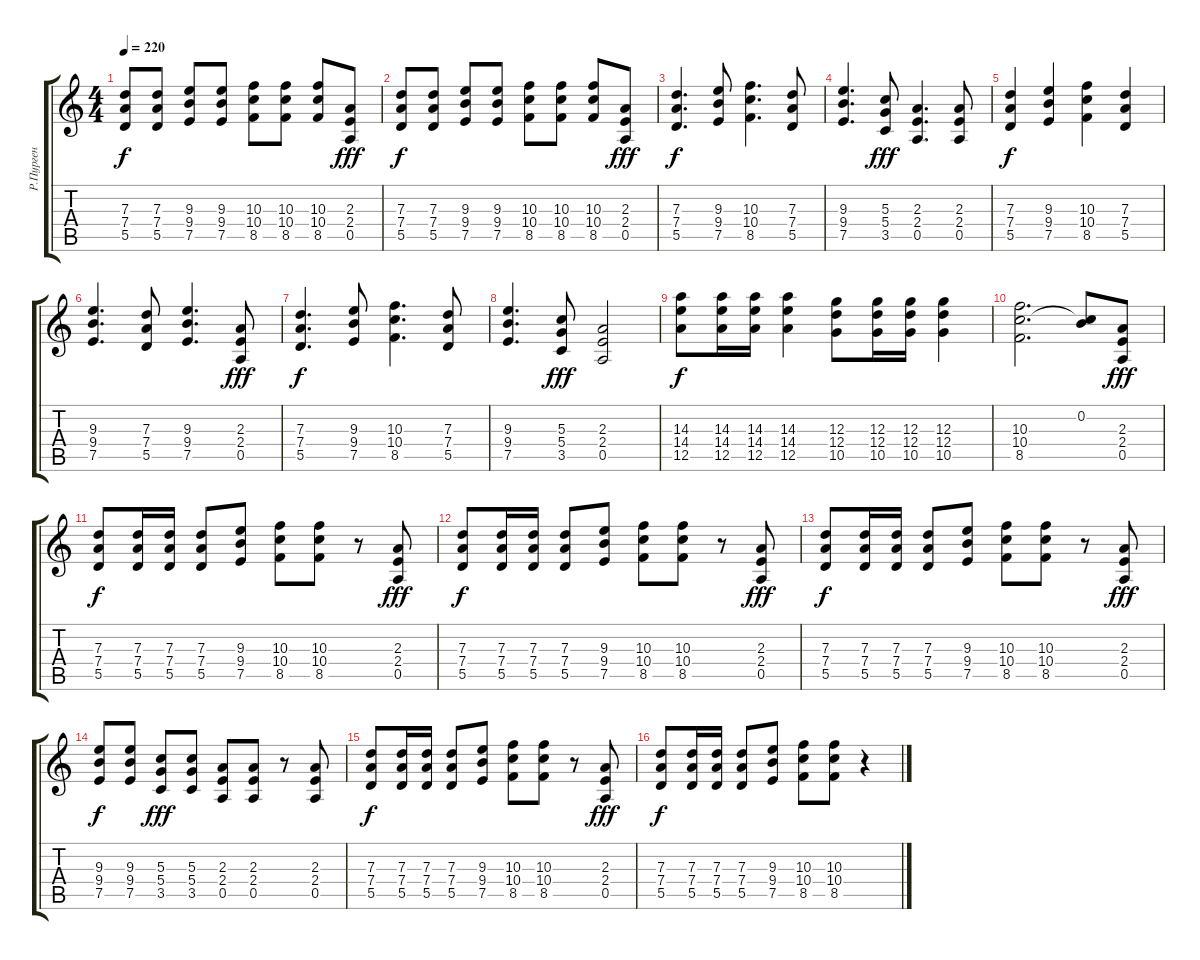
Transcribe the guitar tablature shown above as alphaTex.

\track ("Р.Пурген" "Р.Пурген") {instrument overdrivenguitar}
\staff {score tabs}
\tuning (E4 B3 G3 D3 A2 E2) {hide}
\ts (4 4)
\tempo 220
\clef g2
\ks c
(7.3 7.4 5.5).8{dy f} (7.3 7.4 5.5).8 (9.3 9.4 7.5).8 (9.3 9.4 7.5).8 (10.3 10.4 8.5).8 (10.3 10.4 8.5).8 (10.3 10.4 8.5).8 (2.3 2.4 0.5).8{dy fff} |
(7.3 7.4 5.5).8{dy f} (7.3 7.4 5.5).8 (9.3 9.4 7.5).8 (9.3 9.4 7.5).8 (10.3 10.4 8.5).8 (10.3 10.4 8.5).8 (10.3 10.4 8.5).8 (2.3 2.4 0.5).8{dy fff} |
(7.3 7.4 5.5).4{d dy f} (9.3 9.4 7.5).8 (10.3 10.4 8.5).4{d} (7.3 7.4 5.5).8 |
(9.3 9.4 7.5).4{d} (5.3 5.4 3.5).8{dy fff} (2.3 2.4 0.5).4{d} (2.3 2.4 0.5).8 |
(7.3 7.4 5.5).4{dy f} (9.3 9.4 7.5).4 (10.3 10.4 8.5).4 (7.3 7.4 5.5).4 |
(9.3 9.4 7.5).4{d} (7.3 7.4 5.5).8 (9.3 9.4 7.5).4{d} (2.3 2.4 0.5).8{dy fff} |
(7.3 7.4 5.5).4{d dy f} (9.3 9.4 7.5).8 (10.3 10.4 8.5).4{d} (7.3 7.4 5.5).8 |
(9.3 9.4 7.5).4{d} (5.3 5.4 3.5).8{dy fff} (2.3 2.4 0.5).2 |
(14.3 14.4 12.5).8{dy f} (14.3 14.4 12.5).16 (14.3 14.4 12.5).16 (14.3 14.4 12.5).4 (12.3 12.4 10.5).8 (12.3 12.4 10.5).16 (12.3 12.4 10.5).16 (12.3 12.4 10.5).4 |
(10.3 10.4 8.5).2{d} (0.2 10.4{t}).8 (2.3 2.4 0.5).8{dy fff} |
(7.3 7.4 5.5).8{dy f} (7.3 7.4 5.5).16 (7.3 7.4 5.5).16 (7.3 7.4 5.5).8 (9.3 9.4 7.5).8 (10.3 10.4 8.5).8 (10.3 10.4 8.5).8 r.8 (2.3 2.4 0.5).8{dy fff} |
(7.3 7.4 5.5).8{dy f} (7.3 7.4 5.5).16 (7.3 7.4 5.5).16 (7.3 7.4 5.5).8 (9.3 9.4 7.5).8 (10.3 10.4 8.5).8 (10.3 10.4 8.5).8 r.8 (2.3 2.4 0.5).8{dy fff} |
(7.3 7.4 5.5).8{dy f} (7.3 7.4 5.5).16 (7.3 7.4 5.5).16 (7.3 7.4 5.5).8 (9.3 9.4 7.5).8 (10.3 10.4 8.5).8 (10.3 10.4 8.5).8 r.8 (2.3 2.4 0.5).8{dy fff} |
(9.3 9.4 7.5).8{dy f} (9.3 9.4 7.5).8 (5.3 5.4 3.5).8{dy fff} (5.3 5.4 3.5).8 (2.3 2.4 0.5).8 (2.3 2.4 0.5).8 r.8 (2.3 2.4 0.5).8 |
(7.3 7.4 5.5).8{dy f} (7.3 7.4 5.5).16 (7.3 7.4 5.5).16 (7.3 7.4 5.5).8 (9.3 9.4 7.5).8 (10.3 10.4 8.5).8 (10.3 10.4 8.5).8 r.8 (2.3 2.4 0.5).8{dy fff} |
(7.3 7.4 5.5).8{dy f} (7.3 7.4 5.5).16 (7.3 7.4 5.5).16 (7.3 7.4 5.5).8 (9.3 9.4 7.5).8 (10.3 10.4 8.5).8 (10.3 10.4 8.5).8 r.4
